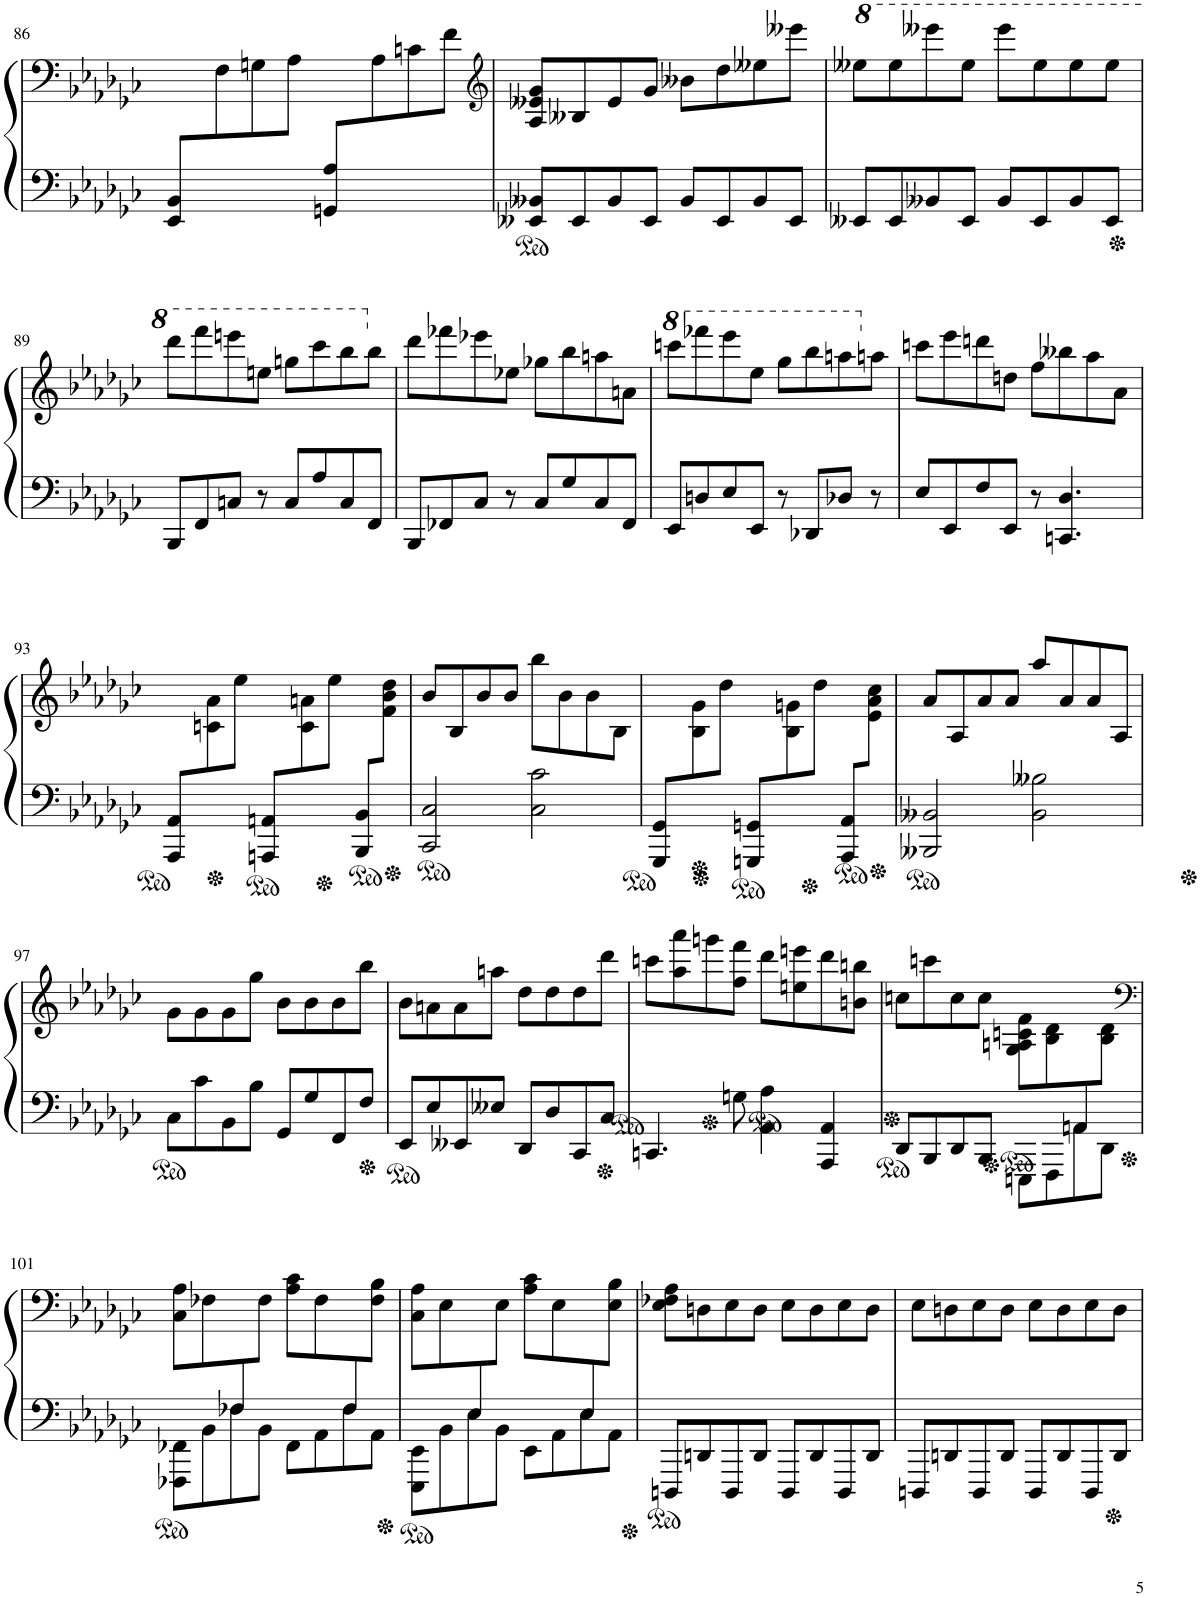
**kern	**kern
*part1	*part1
*staff2	*staff1
*I"ピアノ	*
!!LO:PB:g=z
*clefF4	*clefF4
*k[b-e-a-d-g-c-]	*k[b-e-a-d-g-c-]
*M2/2	*M2/2
*met(c|)	*met(c|)
=86	=86
*^	*
8EE-/ 8BB-/L	1ryy	8ryy
4.ryy	.	8F\
.	.	8Gn\
.	.	8A-\J
8GGn/ 8A-/L	.	8ryy
4.ryy	.	8A-\
.	.	8cn\
.	.	8f\J
*v	*v	*
=87	=87
*	*clefG2
8EE--X/ 8BB--X/L	8A-/ 8e--X/ 8g-/L
8EE--/	8B--X/
8BB--/	8e--/
8EE--/J	8g-/J
8BB--/L	8b--X\L
8EE--/	8dd-\
8BB--/	8ee--X\
8EE--/J	8eee--X\J
=88	=88
*	*8va
8EE--X/L	8eee--X\L
8EE--/	8eee--\
8BB--X/	8eeee--X\
8EE--/J	8eee--\J
8BB--/L	8eeee--\L
8EE--/	8eee--\
8BB--/	8eee--\
8EE--/J	8eee--\J
!!LO:LB:g=z
=89	=89
8BBB-/L	8dddd-\L
8FF/	8ffff\
8Cn/J	8eeeen\
8r	8eeen\J
8C/L	8gggn\L
8A-/	8cccc-\
8C/	8bbb-\
*	*X8va
8FF/J	8bb-\J
=90	=90
8BBB-/L	8ddd-\L
8FF-X/	8fff-X\
8C-/J	8eee-X\
8r	8ee-X\J
8C-/L	8gg-X\L
8G-/	8bb-\
8C-/	8aan\
8FF-/J	8an\J
=91	=91
*	*8va
8EE-/L	8ccccn\L
8Dn/	8ffff-X\
8E-/	8eeee-\
8EE-/J	8eee-\J
8r	8ggg-\L
8DD-X/L	8bbb-\
8D-X/J	8aaan\
*	*X8va
8r	8aan\J
=92	=92
8E-/L	8cccn\L
8EE-/	8eee-\
8F/	8dddn\
8EE-/J	8ddn\J
8r	8ff\L
4.CCn/ 4.D-/	8bb--X\
.	8aa-\
.	8a-\J
!!LO:LB:g=z
=93	=93
*ped	*
*	*^
8AAA-/ 8AA-/L	1ryy	8ryy
4ryy	.	8cn\ 8a-\
.	.	8ee-\J
*ped	*	*
*	*Xped	*
8AAAn/ 8AAn/L	.	8ryy
4ryy	.	8c\ 8an\
.	.	8ee-\J
*ped	*	*
*	*Xped	*
8BBB-/ 8BB-/L	.	8ryy
8ryy	.	8f\ 8b-\ 8dd-\J
*	*v	*v
=94	=94
*	*Xped
2CC-/ 2C-/	8b-/L
.	8B-/
.	8b-/
.	8b-/J
2C-\ 2c-\	8bb-\L
.	8b-\
.	8b-\
.	8B-\J
=95	=95
*ped	*
*	*^
8GGG-/ 8GG-/L	1ryy	8ryy
4ryy	.	8B-\ 8g-\
.	.	8dd-\J
*ped	*	*
*	*Xped	*
8GGGn/ 8GGn/L	.	8ryy
4ryy	.	8B-\ 8gn\
.	.	8dd-\J
*ped	*	*
*	*Xped	*
8AAA-/ 8AA-/L	.	8ryy
8ryy	.	8e-\ 8a-\ 8cc-\J
*	*v	*v
=96	=96
*	*Xped
2BBB--X/ 2BB--X/	8a-/L
.	8A-/
.	8a-/
.	8a-/J
2BB--\ 2B--X\	8aa-/L
.	8a-/
.	8a-/
.	8A-/J
!!LO:LB:g=z
=97	=97
8C-\L	8g-\L
8c-\	8g-\
8BB-\	8g-\
8B-\J	8gg-\J
8GG-/L	8b-\L
8G-/	8b-\
8FF/	8b-\
8F/J	8bb-\J
=98	=98
8EE-/L	8b-\L
8E-/	8an\
8EE--X/	8a\
8E--X/J	8aan\J
8DD-/L	8dd-\L
8D-/	8dd-\
8CC-/	8dd-\
8C-/J	8ddd-\J
=99	=99
4.CCn/	8cccn\L
.	8aa-\ 8aaa-\
.	8gggn\
8Gn\	8ff\ 8fff\J
4AA-\ 4A-\	8ddd-\L
.	8een\ 8eeen\
4AAA-/ 4AA-/	8ddd-\
.	8bn\ 8bbn\J
=100	=100
*^	*
2.ryy	8DD-/L	8ccn\L
.	8BBB-/	8cccn\
.	8DD-/	8cc\
.	8BBB-/J	8cc\J
.	8EEEn\L	8G-\ 8An\ 8cn\ 8f\L
.	8FFF\	8B-\ 8d-\
8AAn/	8AA\	8ryy
8ryy	8DD-\J	8B-\ 8d-\J
!!LO:LB:g=z
=101	=101	=101
*	*	*clefF4
4ryy	8FFF-X\ 8FF-X\L	8C-\ 8A-\L
.	8BB-\	8F-X\
8F-X/	8F-\	8ryy
4.ryy	8BB-\J	8F-\J
.	8FF-\L	8A-\ 8c-\L
.	8AA-\	8F-\
8F-/	8F-\	8ryy
8ryy	8AA-\J	8F-\ 8B-\J
=102	=102	=102
4ryy	8EEE-\ 8EE-\L	8C-\ 8A-\L
.	8BB-\	8E-\
8E-/	8E-\	8ryy
4.ryy	8BB-\J	8E-\J
.	8EE-\L	8A-\ 8c-\L
.	8AA-\	8E-\
8E-/	8E-\	8ryy
8ryy	8AA-\J	8E-\ 8B-\J
*v	*v	*
=103	=103
8DDDn/L	8E-\ 8F-X\ 8A-\L
8DDn/	8Dn\
8DDD/	8E-\
8DD/J	8D\J
8DDD/L	8E-\L
8DD/	8D\
8DDD/	8E-\
8DD/J	8D\J
=104	=104
8DDDn/L	8E-\L
8DDn/	8Dn\
8DDD/	8E-\
8DD/J	8D\J
8DDD/L	8E-\L
8DD/	8D\
8DDD/	8E-\
8DD/J	8D\J
=	=
*-	*-
